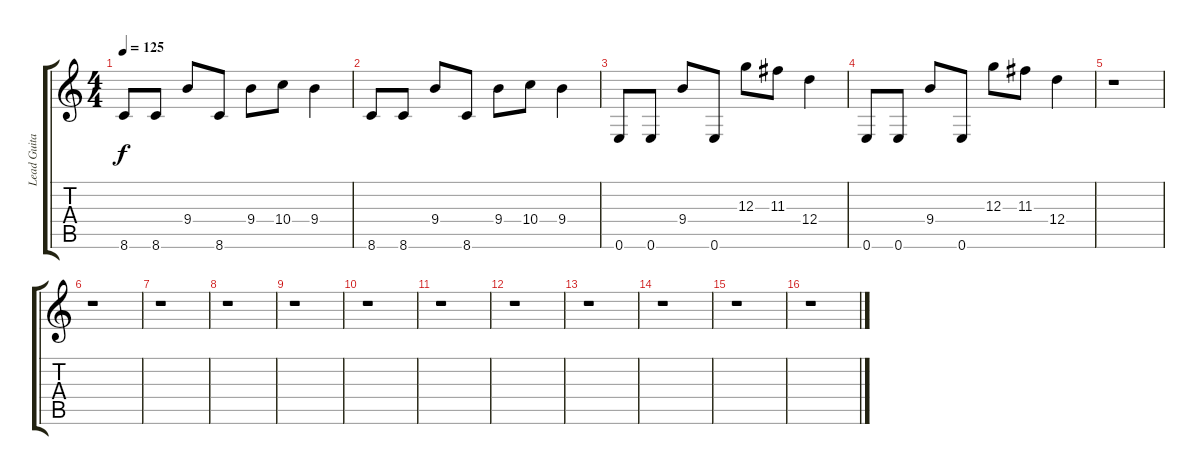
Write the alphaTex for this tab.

\track ("Lead Guitar" "Lead Guita") {instrument distortionguitar}
\staff {score tabs}
\tuning (E4 B3 G3 D3 A2 E2) {hide}
\ts (4 4)
\tempo 125
\clef g2
\ks c
8.6.8{dy f} 8.6.8 9.4.8 8.6.8 9.4.8 10.4.8 9.4.4 |
8.6.8 8.6.8 9.4.8 8.6.8 9.4.8 10.4.8 9.4.4 |
0.6.8 0.6.8 9.4.8 0.6.8 12.3.8 11.3.8 12.4.4 |
0.6.8 0.6.8 9.4.8 0.6.8 12.3.8 11.3.8 12.4.4 |
r.1 |
r.1 |
r.1 |
r.1 |
r.1 |
r.1 |
r.1 |
r.1 |
r.1 |
r.1 |
r.1 |
r.1
